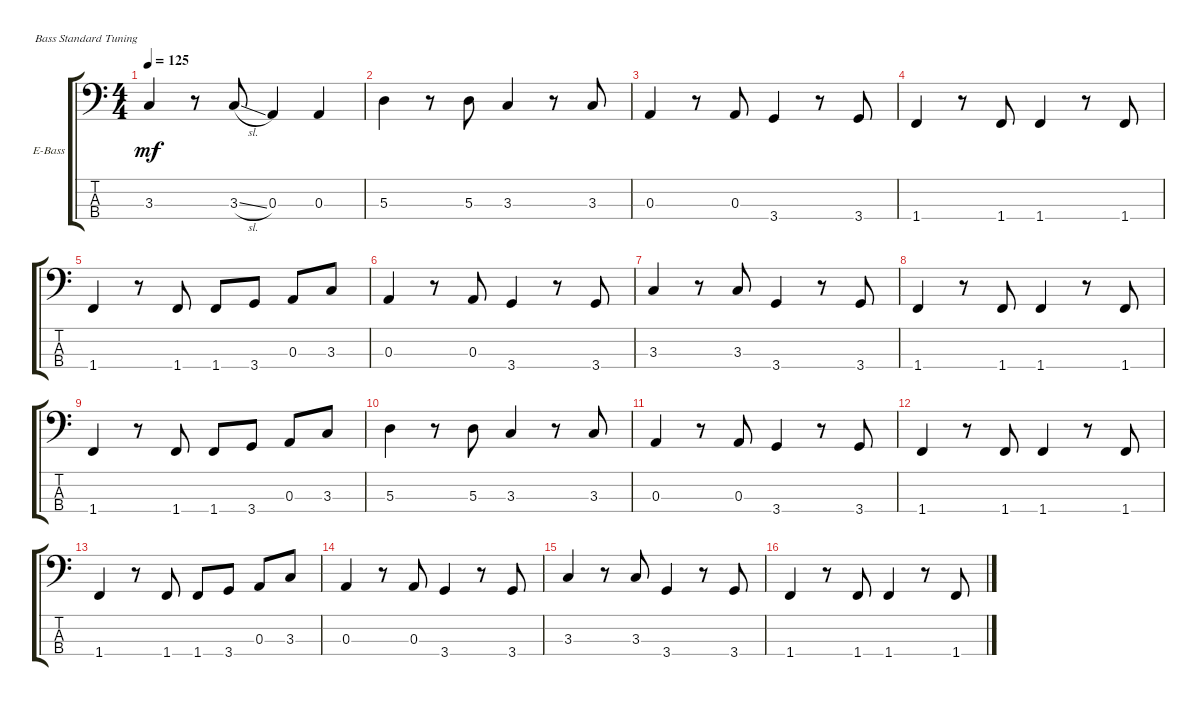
\defaultSystemsLayout 4
\bracketExtendMode groupsimilarinstruments
\firstSystemTrackNameOrientation horizontal
\otherSystemsTrackNameOrientation horizontal
\track ("Electric Bass" "E-Bass") {instrument electricbassfinger}
\staff {score tabs}
\tuning (G2 D2 A1 E1)
\ts (4 4)
\tempo 125
\clef f4
\ks c
3.3.4{dy mf} r.8 3.3{sl}.8 0.3.4 0.3.4 |
5.3.4 r.8 5.3.8 3.3.4 r.8 3.3.8 |
0.3.4 r.8 0.3.8 3.4.4 r.8 3.4.8 |
1.4.4 r.8 1.4.8 1.4.4 r.8 1.4.8 |
1.4.4 r.8 1.4.8 1.4.8 3.4.8 0.3.8 3.3.8 |
0.3.4 r.8 0.3.8 3.4.4 r.8 3.4.8 |
3.3.4 r.8 3.3.8 3.4.4 r.8 3.4.8 |
1.4.4 r.8 1.4.8 1.4.4 r.8 1.4.8 |
1.4.4 r.8 1.4.8 1.4.8 3.4.8 0.3.8 3.3.8 |
5.3.4 r.8 5.3.8 3.3.4 r.8 3.3.8 |
0.3.4 r.8 0.3.8 3.4.4 r.8 3.4.8 |
1.4.4 r.8 1.4.8 1.4.4 r.8 1.4.8 |
1.4.4 r.8 1.4.8 1.4.8 3.4.8 0.3.8 3.3.8 |
0.3.4 r.8 0.3.8 3.4.4 r.8 3.4.8 |
3.3.4 r.8 3.3.8 3.4.4 r.8 3.4.8 |
1.4.4 r.8 1.4.8 1.4.4 r.8 1.4.8
